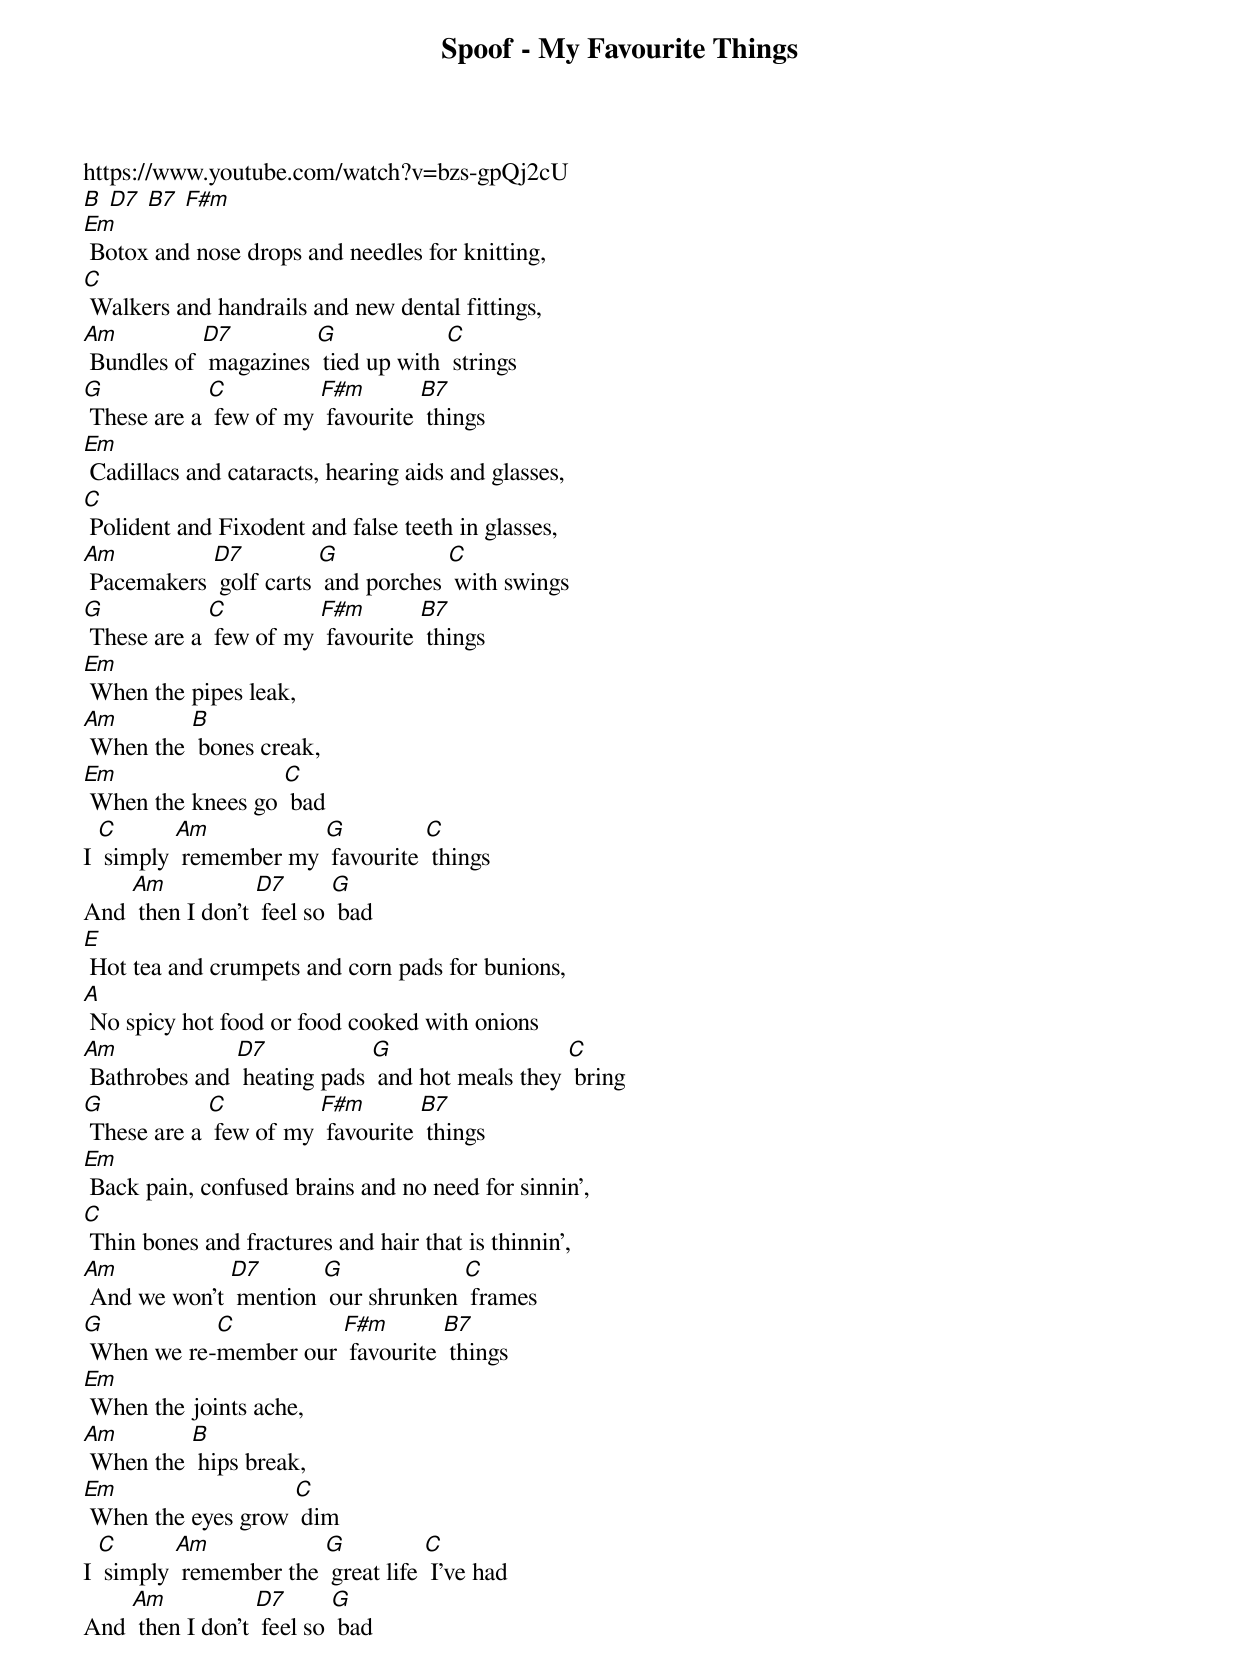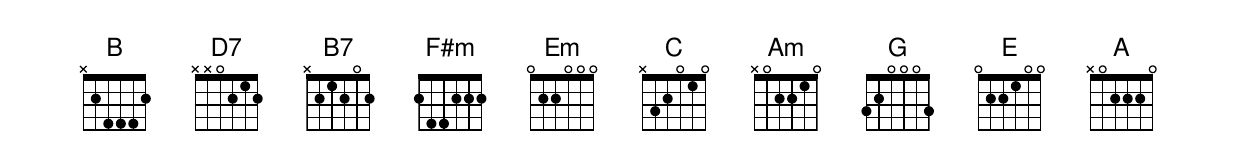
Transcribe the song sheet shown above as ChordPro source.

{t:Spoof - My Favourite Things}
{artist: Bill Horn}
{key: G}
https://www.youtube.com/watch?v=bzs-gpQj2cU
{c: }
[B] [D7] [B7] [F#m]
[Em] Botox and nose drops and needles for knitting,
[C] Walkers and handrails and new dental fittings,
[Am] Bundles of [D7] magazines [G] tied up with [C] strings
[G] These are a [C] few of my [F#m] favourite [B7] things
{c: }
[Em] Cadillacs and cataracts, hearing aids and glasses,
[C] Polident and Fixodent and false teeth in glasses,
[Am] Pacemakers [D7] golf carts [G] and porches [C] with swings
[G] These are a [C] few of my [F#m] favourite [B7] things
{c: }
[Em] When the pipes leak,
[Am] When the [B] bones creak,
[Em] When the knees go [C] bad
I [C] simply [Am] remember my [G] favourite [C] things
And [Am] then I don't [D7] feel so [G] bad
{c: }
[E] Hot tea and crumpets and corn pads for bunions,
[A] No spicy hot food or food cooked with onions
[Am] Bathrobes and [D7] heating pads [G] and hot meals they [C] bring
[G] These are a [C] few of my [F#m] favourite [B7] things
{c: }
[Em] Back pain, confused brains and no need for sinnin',
[C] Thin bones and fractures and hair that is thinnin',
[Am] And we won't [D7] mention [G] our shrunken [C] frames
[G] When we re-[C]member our [F#m] favourite [B7] things
{c: }
[Em] When the joints ache,
[Am] When the [B] hips break,
[Em] When the eyes grow [C] dim
I [C] simply [Am] remember the [G] great life [C] I've had
And [Am] then I don't [D7] feel so [G] bad
